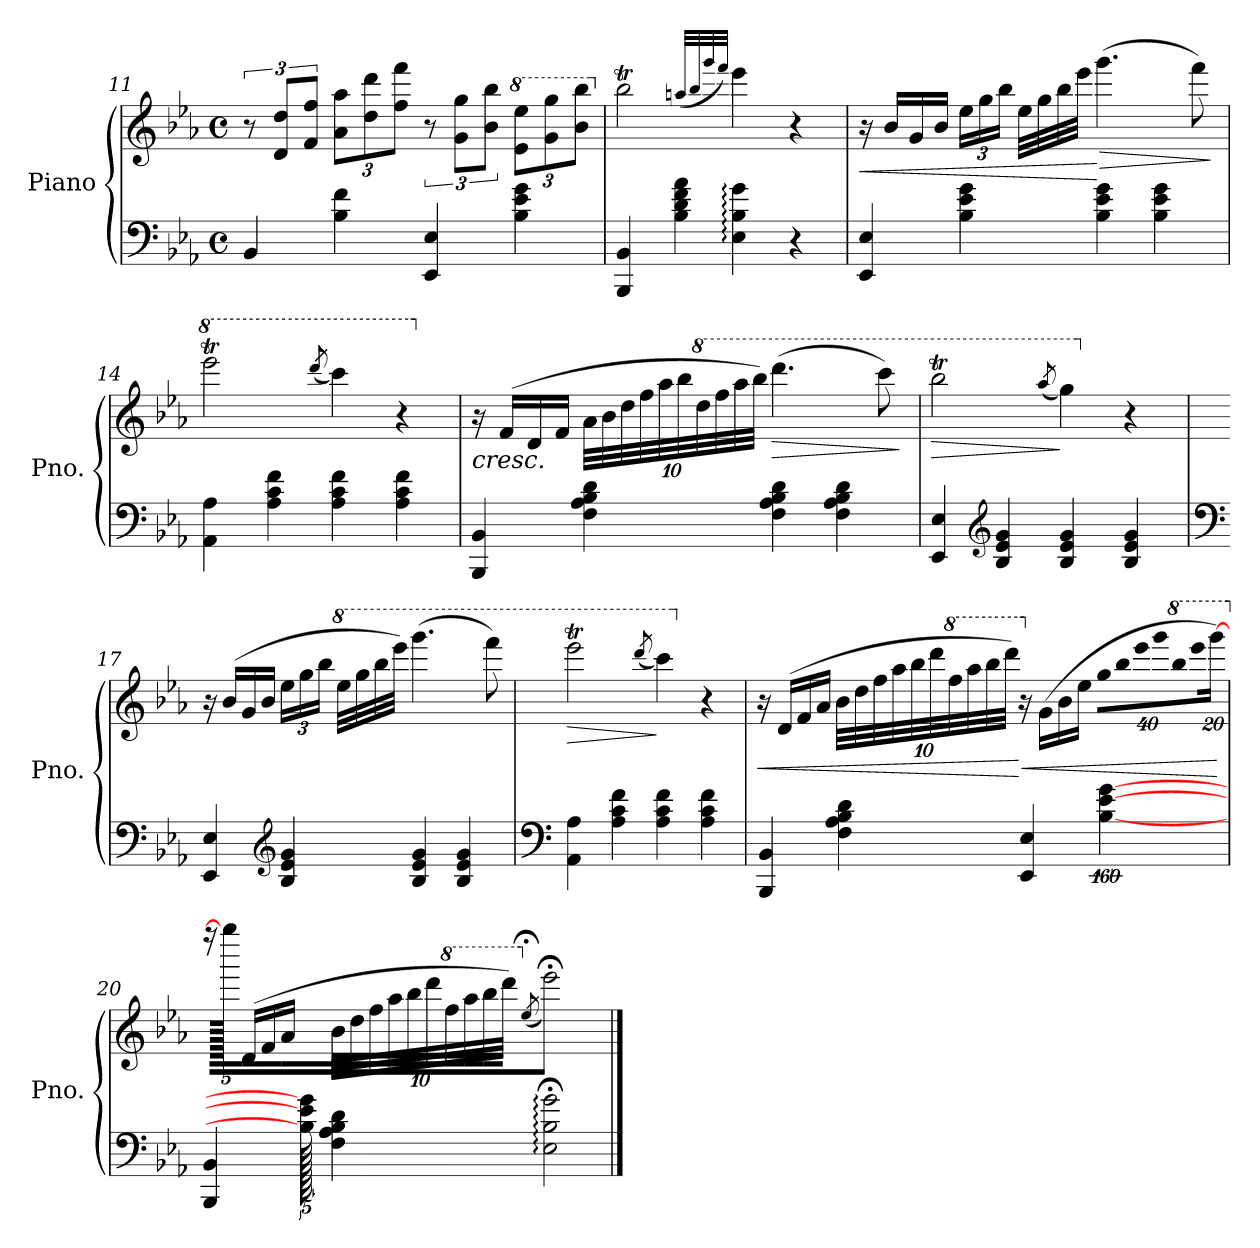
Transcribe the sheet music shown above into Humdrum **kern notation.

**kern	**kern	**dynam
*part1	*part1	*part1
*staff2	*staff1	*staff1/2
*I"Piano	*	*
*I'Pno.	*	*
!!LO:LB:g=z
*clefF4	*clefG2	*
*k[b-e-a-]	*k[b-e-a-]	*
*M4/4	*M4/4	*
*met(c)	*met(c)	*
=11	=11	=11
4BB-/	12r	.
.	12d/ 12dd/L	.
.	12f/ 12ff/J	.
*	*Xbrackettup	*
4B-\ 4f\	12a-\ 12aa-\L	.
.	12dd\ 12ddd\	.
.	12ff\ 12fff\J	.
*	*brackettup	*
4EE-/ 4E-/	12r	.
.	12g\ 12gg\L	.
.	12b-\ 12bb-\J	.
*	*8va	*
*	*Xbrackettup	*
4B-\ 4e-\ 4g\	12ee-\ 12eee-\L	.
.	12gg\ 12ggg\	.
.	12bb-\ 12bbb-\J	.
=12	=12	=12
*	*X8va	*
4BBB-/ 4BB-/	2bb-T\	.
4B-\ 4d\ 4f\ 4a-\	.	.
.	(<32qaan/LLL	.
.	32qbb-/	.
.	32qggg/	.
.	32qfff/JJJ)	.
4E-\: 4B-\: 4g\:	4eee-\	.
4r	4r	.
=13	=13	=13
!	!	!LO:HP:b
4EE-/ 4E-/	16r	<
.	16b-/LL	.
.	16g/	.
.	16b-/JJ	.
4B-\ 4e-\ 4g\	24ee-\LL	.
.	24gg\	.
.	24bb-\JJ	.
.	32ee-\LLL	.
.	32gg\	.
.	32bb-\	.
.	32eee-\JJJ	.
!	!	!LO:HP:n=1:b
4B-\ 4e-\ 4g\	(>4.ggg\	[ >
4B-\ 4e-\ 4g\	.	.
.	8fff\)	.
.	.	]
!!LO:PB:g=z
=14	=14	=14
*	*8va	*
4AA-\ 4A-\	2eeee-T\	.
4A-\ 4c\ 4f\	.	.
.	(<8qdddd/	.
4A-\ 4c\ 4f\	4cccc\)	.
4A-\ 4c\ 4f\	4r	.
=15	=15	=15
*	*X8va	*
!	!	!LO:HP:b
4BBB-/ 4BB-/	16r	<
.	(>16f/LL	.
.	16d/	.
.	16f/JJ	.
4F\ 4A-\ 4B-\ 4d\	40a-\LLL	.
.	40b-\	.
.	40dd\	.
.	40ff\	.
.	40aa-\	.
.	40bb-\	.
*	*8va	*
.	40ddd\	.
.	40fff\	.
.	40aaa-\	.
.	40bbb-\JJJ)	.
!	!	!LO:HP:b
4F\ 4A-\ 4B-\ 4d\	(>4.dddd\	>
4F\ 4A-\ 4B-\ 4d\	.	.
.	8cccc\)	.
.	.	[ ]
=16	=16	=16
!	!	!LO:HP:b
4EE-/ 4E-/	2bbb-T\	>
*clefG2	*	*
4B-/ 4e-/ 4g/	.	.
.	(<8qaaa-/	.
4B-/ 4e-/ 4g/	4ggg\)	]
*	*X8va	*
4B-/ 4e-/ 4g/	4r	.
!!LO:LB:g=z
=17	=17	=17
*clefF4	*	*
4EE-/ 4E-/	16r	.
.	(>16b-/LL	.
.	16g/	.
.	16b-/JJ	.
*clefG2	*	*
4B-/ 4e-/ 4g/	24ee-\LL	.
.	24gg\	.
.	24bb-\JJ	.
*	*8va	*
.	32eee-\LLL	.
.	32ggg\	.
.	32bbb-\	.
.	32eeee-\JJJ)	.
4B-/ 4e-/ 4g/	(>4.gggg\	.
4B-/ 4e-/ 4g/	.	.
.	8ffff\)	.
=18	=18	=18
*clefF4	*	*
!	!	!LO:HP:b
4AA-\ 4A-\	2eeee-T\	>
4A-\ 4c\ 4f\	.	.
.	(<8qdddd/	.
4A-\ 4c\ 4f\	4cccc\)	]
*	*X8va	*
4A-\ 4c\ 4f\	4r	.
!!LO:LB:g=z
=19	=19	=19
!	!	!LO:HP:b
640ryy	16r	<
4BBB-/ 4BB-/	.	.
.	(>16d/LL	.
.	16f/	.
.	16a-/JJ	.
.	40b-\LLL	.
4F\ 4A-\ 4B-\ 4d\	.	.
.	40dd\	.
.	40ff\	.
.	40aa-\	.
.	40bb-\	.
.	40ddd\	.
*	*8va	*
.	40fff\	.
.	40aaa-\	.
.	40bbb-\	.
.	40dddd\JJJ)	.
*	*X8va	*
!	!	!LO:HP:n=1:b
.	16r	[ <
4EE-/ 4E-/	.	.
.	(>16g\LL	.
.	16b-\	.
.	16ee-\JJ	.
!	!LO:N:vis=16	!
.	640%23gg\LL	.
[640%159B-\ [640%159e-\ [640%159g\	.	.
!	!LO:N:vis=16	!
.	640%23bb-\	.
!	!LO:N:vis=16	!
.	640%23eee-\	.
!	!LO:N:vis=16	!
.	640%23ggg\	.
*	*8va	*
!	!LO:N:vis=16	!
.	640%23bbb-\	.
!	!LO:N:vis=16	!
.	640%23eeee-\	.
.	[320%11gggg\JJ)	.
.	.	[
!!LO:LB:g=z
=20	=20	=20
*	*X8va	*
4BBB-/ 4BB-/	16r	.
.	640gggg\JJ]	.
.	(>16d/LL	.
.	16f/	.
.	16a-/JJ	.
640B-\] 640e-\] 640g\]	.	.
4F\ 4A-\ 4B-\ 4d\	40b-\LLL	.
.	40dd\	.
.	40ff\	.
.	40aa-\	.
.	40bb-\	.
.	40ddd\	.
*	*8va	*
.	40fff\	.
.	40aaa-\	.
.	40bbb-\	.
.	40dddd\JJJ)	.
*	*X8va	*
.	(<8qee-;</	.
2E-\;<: 2B-\;<: 2g\;<:	2eee-;<\)	.
==	==	==
*-	*-	*-
